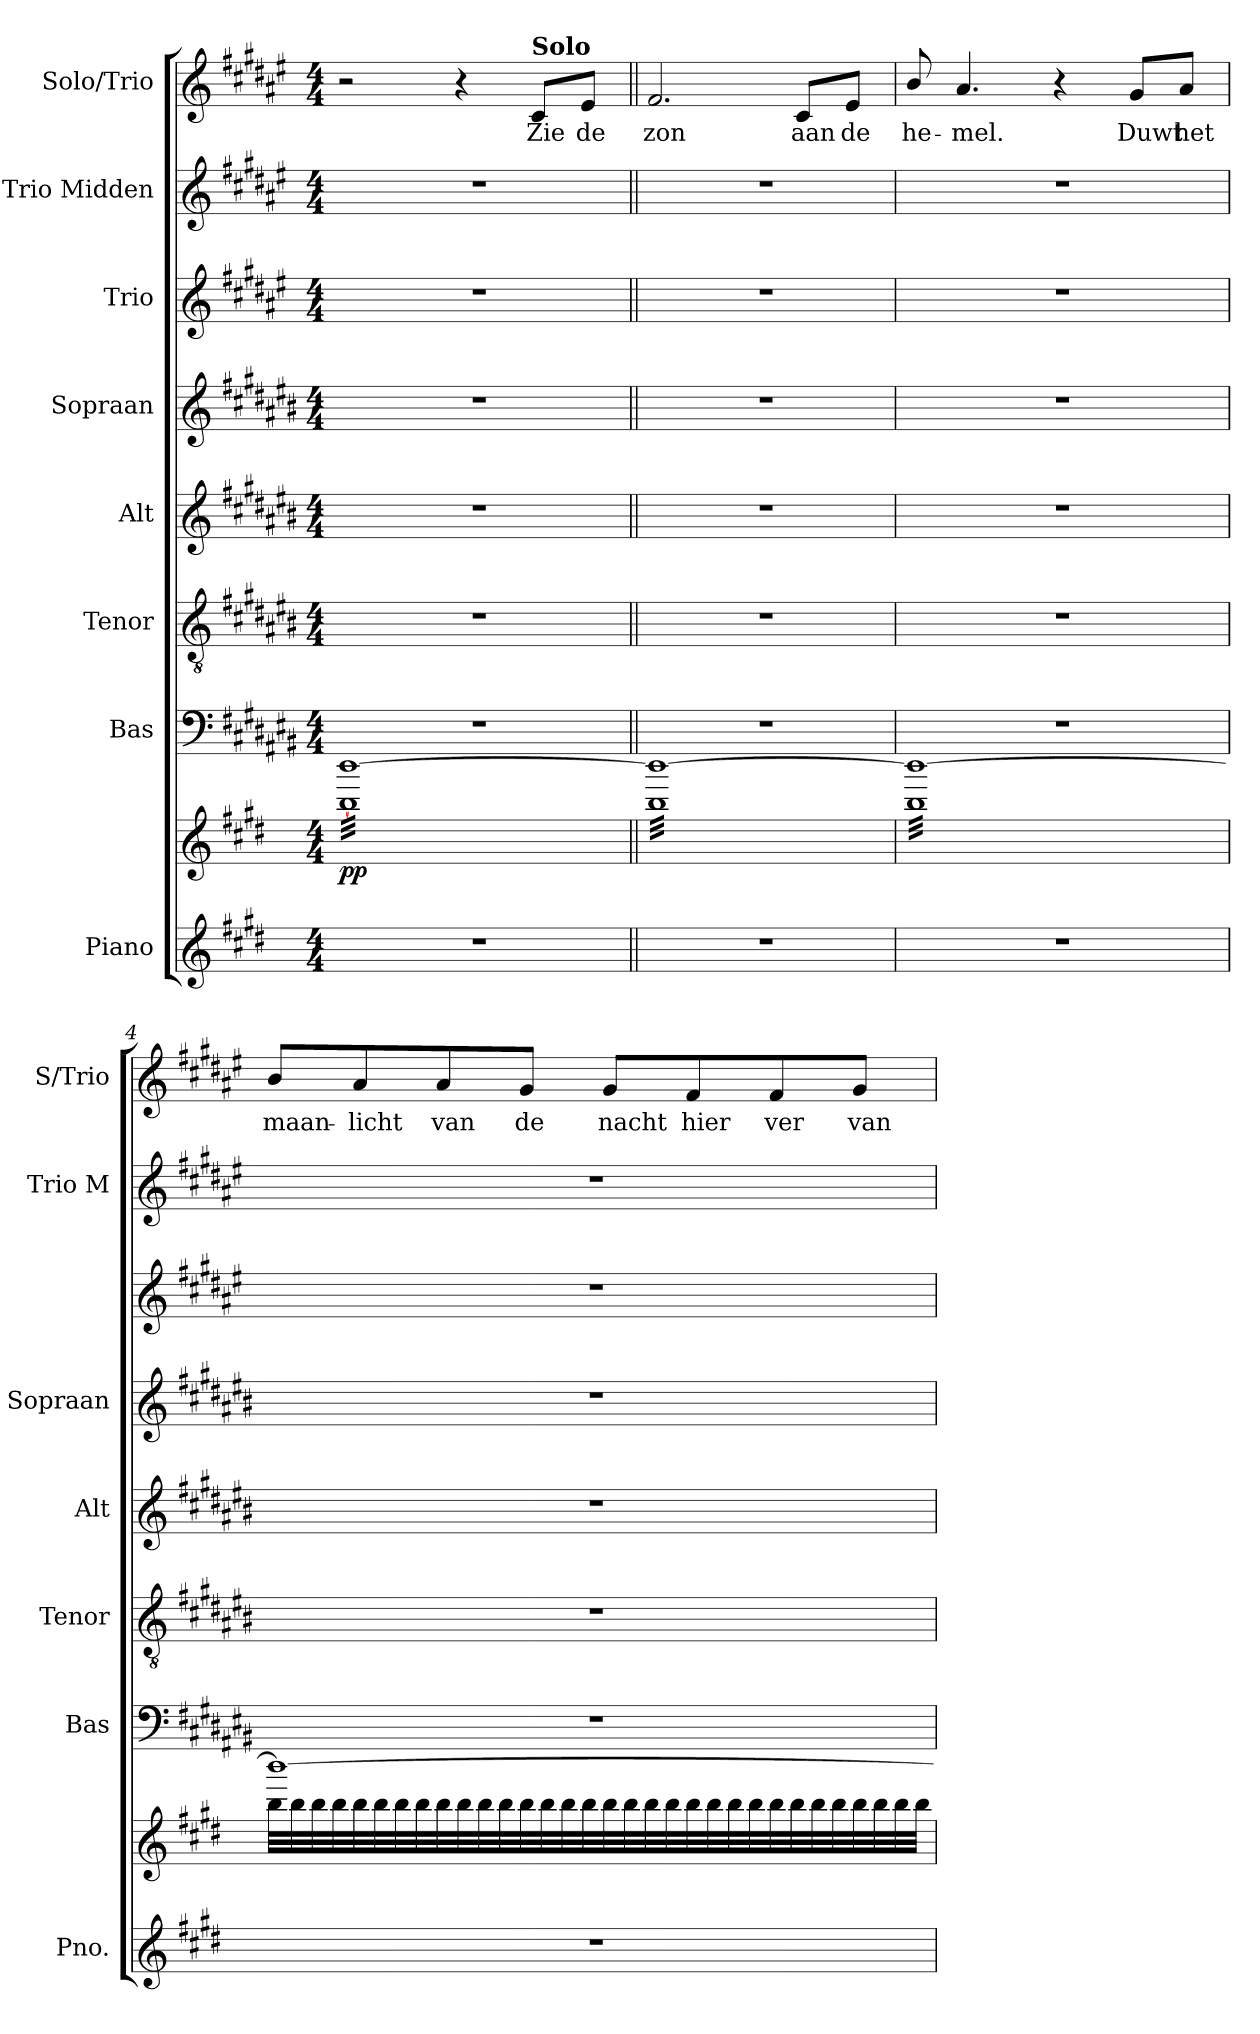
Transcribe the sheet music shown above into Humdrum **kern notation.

**kern	**kern	**dynam	**kern	**kern	**kern	**kern	**kern	**kern	**kern	**text
*part8	*part8	*part8	*part7	*part6	*part5	*part4	*part3	*part2	*part1	*part1
*staff9	*staff8	*staff8/9	*staff7	*staff6	*staff5	*staff4	*staff3	*staff2	*staff1	*staff1
*I"Piano	*	*	*I"Bas	*I"Tenor	*I"Alt	*I"Sopraan	*I"Trio	*I"Trio Midden	*I"Solo/Trio	*
*I'Pno.	*	*	*I'Bas	*I'Tenor	*I'Alt	*I'Sopraan	*	*I'Trio M	*I'S/Trio	*
*clefG2	*clefG2	*	*clefF4	*clefGv2	*clefG2	*clefG2	*clefG2	*clefG2	*clefG2	*
*	*	*	*ITrd5c9	*ITrd5c9	*ITrd5c9	*ITrd5c9	*ITrd1c2	*ITrd1c2	*ITrd1c2	*
*k[f#c#g#d#]	*k[f#c#g#d#]	*	*k[f#c#g#d#]	*k[f#c#g#d#]	*k[f#c#g#d#]	*k[f#c#g#d#]	*k[f#c#g#d#]	*k[f#c#g#d#]	*k[f#c#g#d#]	*
*M4/4	*M4/4	*	*M4/4	*M4/4	*M4/4	*M4/4	*M4/4	*M4/4	*M4/4	*
=1	=1	=1	=1	=1	=1	=1	=1	=1	=1	=1
*	*^	*	*	*	*	*	*	*	*	*
!	!	!	!LO:DY:b	!	!	!	!	!	!	!	!
*	*tremolo	*	*	*	*	*	*	*	*	*	*
1r	[1bbb	[32bbLLL	pp	1r	1r	1r	1r	1r	1r	2r	.
.	.	32bb	.	.	.	.	.	.	.	.	.
.	.	32bb	.	.	.	.	.	.	.	.	.
.	.	32bb	.	.	.	.	.	.	.	.	.
.	.	32bb	.	.	.	.	.	.	.	.	.
.	.	32bb	.	.	.	.	.	.	.	.	.
.	.	32bb	.	.	.	.	.	.	.	.	.
.	.	32bb	.	.	.	.	.	.	.	.	.
.	.	32bb	.	.	.	.	.	.	.	.	.
.	.	32bb	.	.	.	.	.	.	.	.	.
.	.	32bb	.	.	.	.	.	.	.	.	.
.	.	32bb	.	.	.	.	.	.	.	.	.
.	.	32bb	.	.	.	.	.	.	.	.	.
.	.	32bb	.	.	.	.	.	.	.	.	.
.	.	32bb	.	.	.	.	.	.	.	.	.
.	.	32bb	.	.	.	.	.	.	.	.	.
.	.	32bb	.	.	.	.	.	.	.	4r	.
.	.	32bb	.	.	.	.	.	.	.	.	.
.	.	32bb	.	.	.	.	.	.	.	.	.
.	.	32bb	.	.	.	.	.	.	.	.	.
.	.	32bb	.	.	.	.	.	.	.	.	.
.	.	32bb	.	.	.	.	.	.	.	.	.
.	.	32bb	.	.	.	.	.	.	.	.	.
.	.	32bb	.	.	.	.	.	.	.	.	.
!	!	!	!	!	!	!	!	!	!	!LO:TX:B:t=Solo	!
!	!	!	!	!	!	!	!	!	!	!	!LO:LY:b
.	.	32bb	.	.	.	.	.	.	.	8B/L	Zie
.	.	32bb	.	.	.	.	.	.	.	.	.
.	.	32bb	.	.	.	.	.	.	.	.	.
.	.	32bb	.	.	.	.	.	.	.	.	.
!	!	!	!	!	!	!	!	!	!	!	!LO:LY:b
.	.	32bb	.	.	.	.	.	.	.	8d#/J	de
.	.	32bb	.	.	.	.	.	.	.	.	.
.	.	32bb	.	.	.	.	.	.	.	.	.
.	.	32bbJJJ	.	.	.	.	.	.	.	.	.
=2||	=2||	=2||	=2||	=2||	=2||	=2||	=2||	=2||	=2||	=2||	=2||
!	!	!	!	!	!	!	!	!	!	!	!LO:LY:b
1r	1bbb_	32bbLLL	.	1r	1r	1r	1r	1r	1r	2.e/	zon
.	.	32bb	.	.	.	.	.	.	.	.	.
.	.	32bb	.	.	.	.	.	.	.	.	.
.	.	32bb	.	.	.	.	.	.	.	.	.
.	.	32bb	.	.	.	.	.	.	.	.	.
.	.	32bb	.	.	.	.	.	.	.	.	.
.	.	32bb	.	.	.	.	.	.	.	.	.
.	.	32bb	.	.	.	.	.	.	.	.	.
.	.	32bb	.	.	.	.	.	.	.	.	.
.	.	32bb	.	.	.	.	.	.	.	.	.
.	.	32bb	.	.	.	.	.	.	.	.	.
.	.	32bb	.	.	.	.	.	.	.	.	.
.	.	32bb	.	.	.	.	.	.	.	.	.
.	.	32bb	.	.	.	.	.	.	.	.	.
.	.	32bb	.	.	.	.	.	.	.	.	.
.	.	32bb	.	.	.	.	.	.	.	.	.
.	.	32bb	.	.	.	.	.	.	.	.	.
.	.	32bb	.	.	.	.	.	.	.	.	.
.	.	32bb	.	.	.	.	.	.	.	.	.
.	.	32bb	.	.	.	.	.	.	.	.	.
.	.	32bb	.	.	.	.	.	.	.	.	.
.	.	32bb	.	.	.	.	.	.	.	.	.
.	.	32bb	.	.	.	.	.	.	.	.	.
.	.	32bb	.	.	.	.	.	.	.	.	.
!	!	!	!	!	!	!	!	!	!	!	!LO:LY:b
.	.	32bb	.	.	.	.	.	.	.	8B/L	aan
.	.	32bb	.	.	.	.	.	.	.	.	.
.	.	32bb	.	.	.	.	.	.	.	.	.
.	.	32bb	.	.	.	.	.	.	.	.	.
!	!	!	!	!	!	!	!	!	!	!	!LO:LY:b
.	.	32bb	.	.	.	.	.	.	.	8d#/J	de
.	.	32bb	.	.	.	.	.	.	.	.	.
.	.	32bb	.	.	.	.	.	.	.	.	.
.	.	32bbJJJ	.	.	.	.	.	.	.	.	.
=3	=3	=3	=3	=3	=3	=3	=3	=3	=3	=3	=3
!	!	!	!	!	!	!	!	!	!	!	!LO:LY:b
1r	1bbb_	32bbLLL	.	1r	1r	1r	1r	1r	1r	8a/	he-
.	.	32bb	.	.	.	.	.	.	.	.	.
.	.	32bb	.	.	.	.	.	.	.	.	.
.	.	32bb	.	.	.	.	.	.	.	.	.
!	!	!	!	!	!	!	!	!	!	!	!LO:LY:b
.	.	32bb	.	.	.	.	.	.	.	4.g#/	-mel.
.	.	32bb	.	.	.	.	.	.	.	.	.
.	.	32bb	.	.	.	.	.	.	.	.	.
.	.	32bb	.	.	.	.	.	.	.	.	.
.	.	32bb	.	.	.	.	.	.	.	.	.
.	.	32bb	.	.	.	.	.	.	.	.	.
.	.	32bb	.	.	.	.	.	.	.	.	.
.	.	32bb	.	.	.	.	.	.	.	.	.
.	.	32bb	.	.	.	.	.	.	.	.	.
.	.	32bb	.	.	.	.	.	.	.	.	.
.	.	32bb	.	.	.	.	.	.	.	.	.
.	.	32bb	.	.	.	.	.	.	.	.	.
.	.	32bb	.	.	.	.	.	.	.	4r	.
.	.	32bb	.	.	.	.	.	.	.	.	.
.	.	32bb	.	.	.	.	.	.	.	.	.
.	.	32bb	.	.	.	.	.	.	.	.	.
.	.	32bb	.	.	.	.	.	.	.	.	.
.	.	32bb	.	.	.	.	.	.	.	.	.
.	.	32bb	.	.	.	.	.	.	.	.	.
.	.	32bb	.	.	.	.	.	.	.	.	.
!	!	!	!	!	!	!	!	!	!	!	!LO:LY:b
.	.	32bb	.	.	.	.	.	.	.	8f#/L	Duwt
.	.	32bb	.	.	.	.	.	.	.	.	.
.	.	32bb	.	.	.	.	.	.	.	.	.
.	.	32bb	.	.	.	.	.	.	.	.	.
!	!	!	!	!	!	!	!	!	!	!	!LO:LY:b
.	.	32bb	.	.	.	.	.	.	.	8g#/J	het
.	.	32bb	.	.	.	.	.	.	.	.	.
.	.	32bb	.	.	.	.	.	.	.	.	.
.	.	32bbJJJ	.	.	.	.	.	.	.	.	.
=4	=4	=4	=4	=4	=4	=4	=4	=4	=4	=4	=4
!	!	!	!	!	!	!	!	!	!	!	!LO:LY:b
1r	1bbb_	32bbLLL	.	1r	1r	1r	1r	1r	1r	8a/L	maan-
.	.	32bb	.	.	.	.	.	.	.	.	.
.	.	32bb	.	.	.	.	.	.	.	.	.
.	.	32bb	.	.	.	.	.	.	.	.	.
!	!	!	!	!	!	!	!	!	!	!	!LO:LY:b
.	.	32bb	.	.	.	.	.	.	.	8g#/	-licht
.	.	32bb	.	.	.	.	.	.	.	.	.
.	.	32bb	.	.	.	.	.	.	.	.	.
.	.	32bb	.	.	.	.	.	.	.	.	.
!	!	!	!	!	!	!	!	!	!	!	!LO:LY:b
.	.	32bb	.	.	.	.	.	.	.	8g#/	van
.	.	32bb	.	.	.	.	.	.	.	.	.
.	.	32bb	.	.	.	.	.	.	.	.	.
.	.	32bb	.	.	.	.	.	.	.	.	.
!	!	!	!	!	!	!	!	!	!	!	!LO:LY:b
.	.	32bb	.	.	.	.	.	.	.	8f#/J	de
.	.	32bb	.	.	.	.	.	.	.	.	.
.	.	32bb	.	.	.	.	.	.	.	.	.
.	.	32bb	.	.	.	.	.	.	.	.	.
!	!	!	!	!	!	!	!	!	!	!	!LO:LY:b
.	.	32bb	.	.	.	.	.	.	.	8f#/L	nacht
.	.	32bb	.	.	.	.	.	.	.	.	.
.	.	32bb	.	.	.	.	.	.	.	.	.
.	.	32bb	.	.	.	.	.	.	.	.	.
!	!	!	!	!	!	!	!	!	!	!	!LO:LY:b
.	.	32bb	.	.	.	.	.	.	.	8e/	hier
.	.	32bb	.	.	.	.	.	.	.	.	.
.	.	32bb	.	.	.	.	.	.	.	.	.
.	.	32bb	.	.	.	.	.	.	.	.	.
!	!	!	!	!	!	!	!	!	!	!	!LO:LY:b
.	.	32bb	.	.	.	.	.	.	.	8e/	ver
.	.	32bb	.	.	.	.	.	.	.	.	.
.	.	32bb	.	.	.	.	.	.	.	.	.
.	.	32bb	.	.	.	.	.	.	.	.	.
!	!	!	!	!	!	!	!	!	!	!	!LO:LY:b
.	.	32bb	.	.	.	.	.	.	.	8f#/J	van-
.	.	32bb	.	.	.	.	.	.	.	.	.
.	.	32bb	.	.	.	.	.	.	.	.	.
.	.	32bbJJJ	.	.	.	.	.	.	.	.	.
*	*Xtremolo	*	*	*	*	*	*	*	*	*	*
*	*v	*v	*	*	*	*	*	*	*	*	*
=	=	=	=	=	=	=	=	=	=	=
*-	*-	*-	*-	*-	*-	*-	*-	*-	*-	*-
